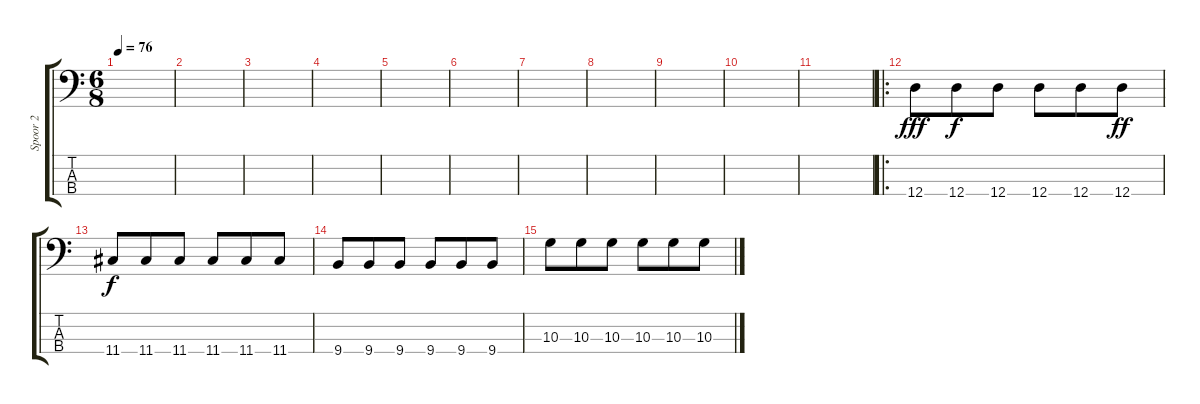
\track ("Spoor 2" "Spoor 2") {instrument acousticbass}
\staff {score tabs}
\tuning (G2 D2 A1 D1) {hide}
\ts (6 8)
\tempo 76
\clef f4
\ks c
|
|
|
|
|
|
|
|
|
|
|
\ro
12.4.8{dy fff} 12.4.8{dy f} 12.4.8 12.4.8 12.4.8 12.4.8{dy ff} |
11.4.8{dy f} 11.4.8 11.4.8 11.4.8 11.4.8 11.4.8 |
9.4.8 9.4.8 9.4.8 9.4.8 9.4.8 9.4.8 |
10.3.8 10.3.8 10.3.8 10.3.8 10.3.8 10.3.8
